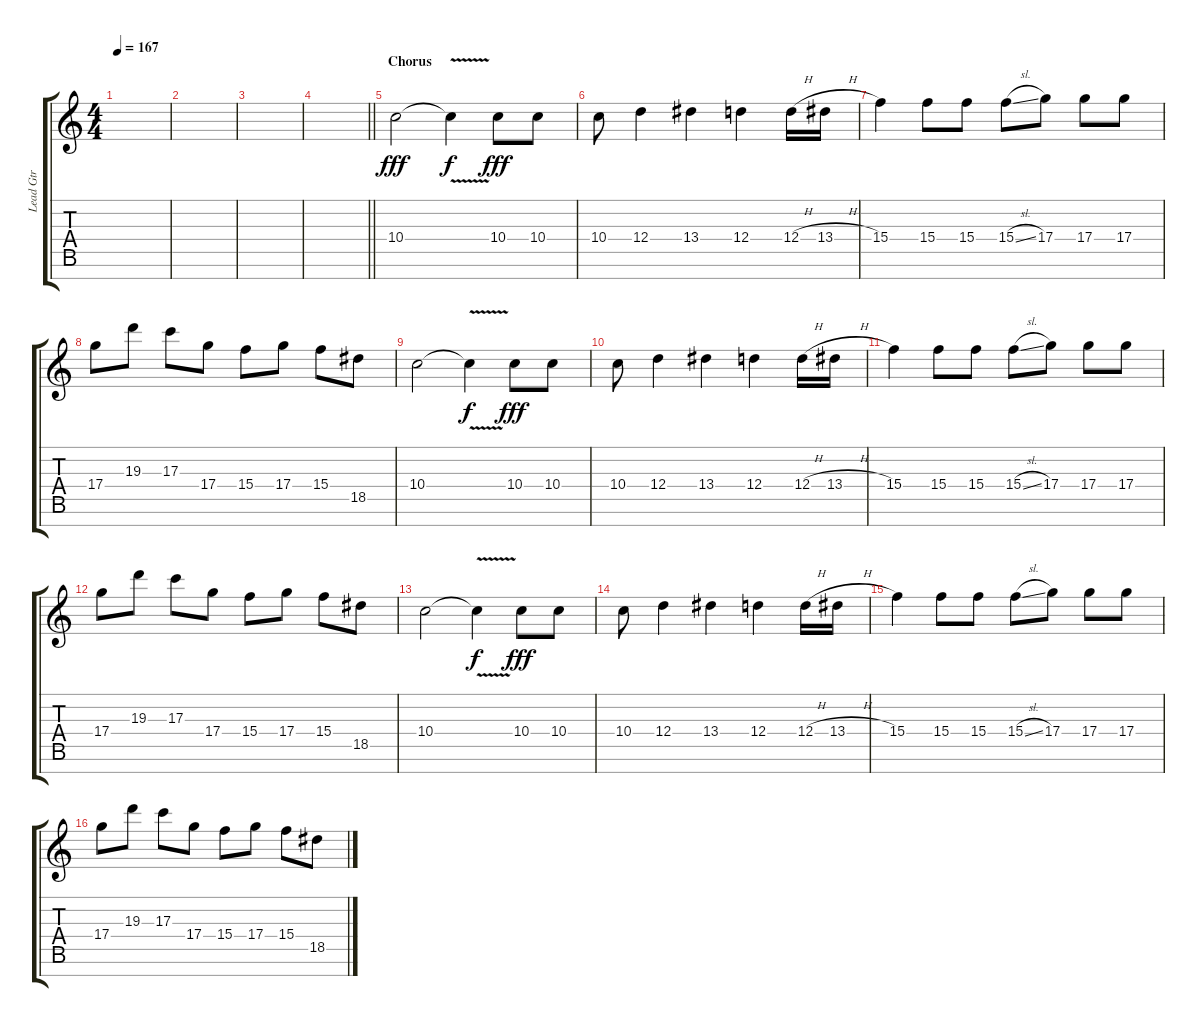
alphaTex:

\track ("Lead Gtr" "Lead Gtr") {instrument distortionguitar}
\staff {score tabs}
\tuning (E4 B3 G3 D3 A2 E2 B1) {hide}
\ts (4 4)
\tempo 167
\clef g2
\ks c
|
|
|
\barLineRight lightlight
|
\section ("" "Chorus")
10.4.2{dy fff} 10.4{v t}.4{dy f} 10.4.8{dy fff} 10.4.8 |
10.4.8 12.4.4 13.4.4 12.4.4 12.4{h}.16 13.4{h}.16 |
15.4.4 15.4.8 15.4.8 15.4{sl}.8 17.4.8 17.4.8 17.4.8 |
17.4.8 19.3.8 17.3.8 17.4.8 15.4.8 17.4.8 15.4.8 18.5.8 |
10.4.2 10.4{v t}.4{dy f} 10.4.8{dy fff} 10.4.8 |
10.4.8 12.4.4 13.4.4 12.4.4 12.4{h}.16 13.4{h}.16 |
15.4.4 15.4.8 15.4.8 15.4{sl}.8 17.4.8 17.4.8 17.4.8 |
17.4.8 19.3.8 17.3.8 17.4.8 15.4.8 17.4.8 15.4.8 18.5.8 |
10.4.2 10.4{v t}.4{dy f} 10.4.8{dy fff} 10.4.8 |
10.4.8 12.4.4 13.4.4 12.4.4 12.4{h}.16 13.4{h}.16 |
15.4.4 15.4.8 15.4.8 15.4{sl}.8 17.4.8 17.4.8 17.4.8 |
17.4.8 19.3.8 17.3.8 17.4.8 15.4.8 17.4.8 15.4.8 18.5.8
